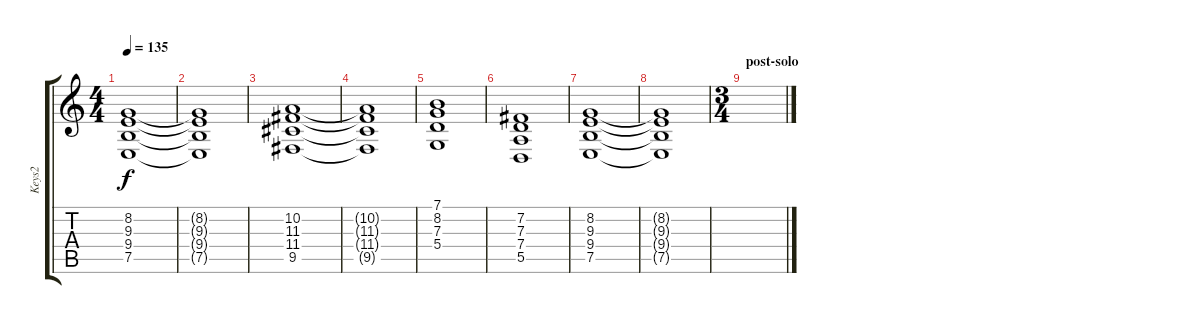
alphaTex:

\track ("Keys2" "Keys2") {instrument synthstrings1}
\staff {score tabs}
\tuning (E4 B3 G3 D3 A2 E2) {hide}
\ts (4 4)
\tempo 135
\clef g2
\ks c
(8.2 9.3 9.4 7.5).1{dy f} |
(8.2{t} 9.3{t} 9.4{t} 7.5{t}).1 |
(10.2 11.3 11.4 9.5).1 |
(10.2{t} 11.3{t} 11.4{t} 9.5{t}).1 |
(7.1 8.2 7.3 5.4).1 |
(7.2 7.3 7.4 5.5).1 |
(8.2 9.3 9.4 7.5).1 |
(8.2{t} 9.3{t} 9.4{t} 7.5{t}).1 |
\ts (3 4)
\section ("" "post-solo")
